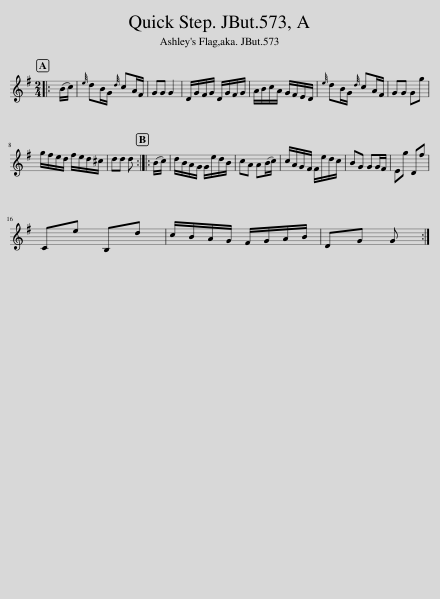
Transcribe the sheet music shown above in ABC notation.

X:1
L:1/8
M:2/4
I:linebreak $
K:G
V:1 treble
V:1
|: (B/c/) |{e} dB/G/{d} cA/F/ | GG G2 | D/G/F/G/ D/G/F/G/ | A/B/c/A/ G/F/E/D/ | %5
{e} dB/G/{d} cA/F/ | GG Gg |$ g/f/e/d/ f/e/d/^c/ | dd d :: (B/c/) | %10
 d/B/A/G/ G/e/d/B/ | cA A(B/c/) | c/A/G/F/ F/e/d/c/ | BG GG/F/ | Eg Df |$ %15
 Ce B,d | c/B/A/G/ F/G/A/B/ | DG G :| %18
